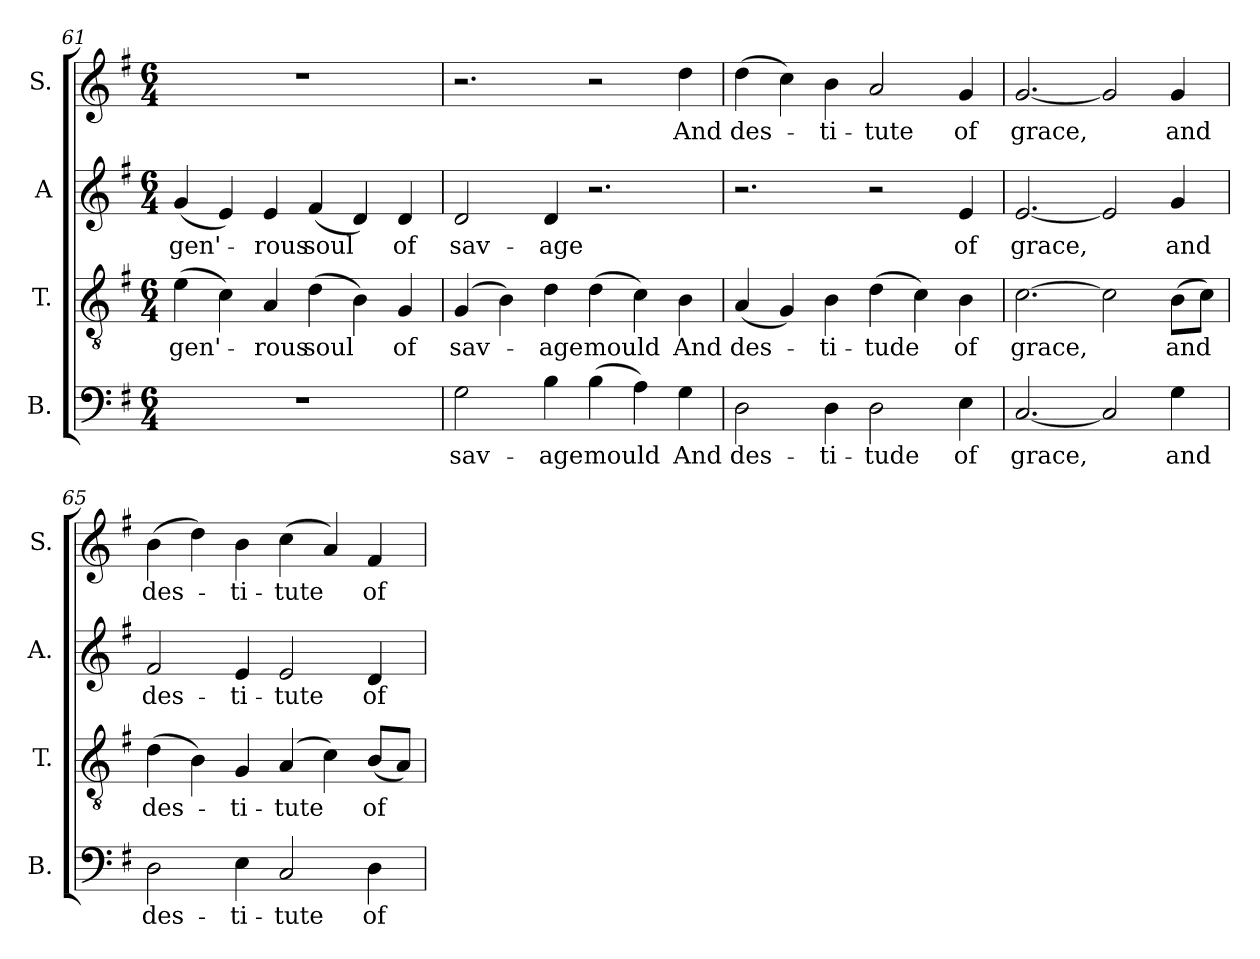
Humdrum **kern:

**kern	**text	**kern	**text	**kern	**text	**kern	**text
*part4	*part4	*part3	*part3	*part2	*part2	*part1	*part1
*staff4	*staff4	*staff3	*staff3	*staff2	*staff2	*staff1	*staff1
*I"B.	*	*I"T.	*	*I"A	*	*I"S.	*
*I'B.	*	*I'T.	*	*I'A.	*	*I'S.	*
!!LO:LB:g=z
*clefF4	*	*clefGv2	*	*clefG2	*	*clefG2	*
*	*	*ITrd7c12	*	*	*	*	*
*k[f#]	*	*k[f#]	*	*k[f#]	*	*k[f#]	*
*G:	*	*G:	*	*G:	*	*G:	*
*M6/4	*	*M6/4	*	*M6/4	*	*M6/4	*
=61	=61	=61	=61	=61	=61	=61	=61
!LO:N:vis=1	!	!	!	!	!	!	!
!	!	!	!LO:LY:b:color=#000000	!	!	!	!
!	!	!	!	!	!LO:LY:b:color=#000000	!LO:N:vis=1	!
1.r	.	(4Ei\	-gen'-	(4gi/	-gen'-	1.r	.
.	.	4Ci\)	.	4ei/)	.	.	.
!	!	!	!LO:LY:b:color=#000000	!	!	!	!
!	!	!	!	!	!LO:LY:b:color=#000000	!	!
.	.	4AAi/	-rous	4ei/	-rous	.	.
!	!	!	!LO:LY:b:color=#000000	!	!	!	!
!	!	!	!	!	!LO:LY:b:color=#000000	!	!
.	.	(4Di\	soul	(4f#i/	soul	.	.
.	.	4BBi\)	.	4di/)	.	.	.
!	!	!	!LO:LY:b:color=#000000	!	!	!	!
!	!	!	!	!	!LO:LY:b:color=#000000	!	!
.	.	4GGi/	of	4di/	of	.	.
=62	=62	=62	=62	=62	=62	=62	=62
!	!LO:LY:b:color=#000000	!	!	!	!	!	!
!	!	!	!LO:LY:b:color=#000000	!	!	!	!
!	!	!	!	!	!LO:LY:b:color=#000000	!	!
2Gi\	sav-	(4GGi/	sav-	2di/	sav-	2.r	.
.	.	4BBi\)	.	.	.	.	.
!	!LO:LY:b:color=#000000	!	!	!	!	!	!
!	!	!	!LO:LY:b:color=#000000	!	!	!	!
!	!	!	!	!	!LO:LY:b:color=#000000	!	!
4Bi\	-age	4Di\	-age	4di/	-age	.	.
!	!LO:LY:b:color=#000000	!	!	!	!	!	!
!	!	!	!LO:LY:b:color=#000000	!	!	!	!
(4Bi\	mould	(4Di\	mould	2.r	.	2r	.
4Ai\)	.	4Ci\)	.	.	.	.	.
!	!LO:LY:b:color=#000000	!	!	!	!	!	!
!	!	!	!LO:LY:b:color=#000000	!	!	!	!
!	!	!	!	!	!	!	!LO:LY:b:color=#000000
4Gi\	And	4BBi\	And	.	.	4ddi\	And
=63	=63	=63	=63	=63	=63	=63	=63
!	!LO:LY:b:color=#000000	!	!	!	!	!	!
!	!	!	!LO:LY:b:color=#000000	!	!	!	!
!	!	!	!	!	!	!	!LO:LY:b:color=#000000
2Di\	des-	(4AAi/	des-	2.r	.	(4ddi\	des-
.	.	4GGi/)	.	.	.	4cci\)	.
!	!LO:LY:b:color=#000000	!	!	!	!	!	!
!	!	!	!LO:LY:b:color=#000000	!	!	!	!
!	!	!	!	!	!	!	!LO:LY:b:color=#000000
4Di\	-ti-	4BBi\	-ti-	.	.	4bi\	-ti-
!	!LO:LY:b:color=#000000	!	!	!	!	!	!
!	!	!	!LO:LY:b:color=#000000	!	!	!	!
!	!	!	!	!	!	!	!LO:LY:b:color=#000000
2Di\	-tude	(4Di\	-tude	2r	.	2ai/	-tute
.	.	4Ci\)	.	.	.	.	.
!	!LO:LY:b:color=#000000	!	!	!	!	!	!
!	!	!	!LO:LY:b:color=#000000	!	!	!	!
!	!	!	!	!	!LO:LY:b:color=#000000	!	!
!	!	!	!	!	!	!	!LO:LY:b:color=#000000
4Ei\	of	4BBi\	of	4ei/	of	4gi/	of
=64	=64	=64	=64	=64	=64	=64	=64
!	!LO:LY:b:color=#000000	!	!	!	!	!	!
!	!	!	!LO:LY:b:color=#000000	!	!	!	!
!	!	!	!	!	!LO:LY:b:color=#000000	!	!
!	!	!	!	!	!	!	!LO:LY:b:color=#000000
[<2.Ci/	grace,	[>2.Ci\	grace,	[<2.ei/	grace,	[<2.gi/	grace,
2Ci/]	.	2Ci\]	.	2ei/]	.	2gi/]	.
!	!LO:LY:b:color=#000000	!	!	!	!	!	!
!	!	!	!LO:LY:b:color=#000000	!	!	!	!
!	!	!	!	!	!LO:LY:b:color=#000000	!	!
!	!	!	!	!	!	!	!LO:LY:b:color=#000000
4Gi\	and	(8BBi\L	and	4gi/	and	4gi/	and
.	.	8Ci\J)	.	.	.	.	.
=65	=65	=65	=65	=65	=65	=65	=65
!	!LO:LY:b:color=#000000	!	!	!	!	!	!
!	!	!	!LO:LY:b:color=#000000	!	!	!	!
!	!	!	!	!	!LO:LY:b:color=#000000	!	!
!	!	!	!	!	!	!	!LO:LY:b:color=#000000
2Di\	des-	(4Di\	des-	2f#i/	des-	(4bi\	des-
.	.	4BBi\)	.	.	.	4ddi\)	.
!	!LO:LY:b:color=#000000	!	!	!	!	!	!
!	!	!	!LO:LY:b:color=#000000	!	!	!	!
!	!	!	!	!	!LO:LY:b:color=#000000	!	!
!	!	!	!	!	!	!	!LO:LY:b:color=#000000
4Ei\	-ti-	4GGi/	-ti-	4ei/	-ti-	4bi\	-ti-
!	!LO:LY:b:color=#000000	!	!	!	!	!	!
!	!	!	!LO:LY:b:color=#000000	!	!	!	!
!	!	!	!	!	!LO:LY:b:color=#000000	!	!
!	!	!	!	!	!	!	!LO:LY:b:color=#000000
2Ci/	-tute	(4AAi/	-tute	2ei/	-tute	(4cci\	-tute
.	.	4Ci\)	.	.	.	4ai/)	.
!	!LO:LY:b:color=#000000	!	!	!	!	!	!
!	!	!	!LO:LY:b:color=#000000	!	!	!	!
!	!	!	!	!	!LO:LY:b:color=#000000	!	!
!	!	!	!	!	!	!	!LO:LY:b:color=#000000
4Di\	of	(8BBi/L	of	4di/	of	4f#i/	of
.	.	8AAi/J)	.	.	.	.	.
=	=	=	=	=	=	=	=
*-	*-	*-	*-	*-	*-	*-	*-
